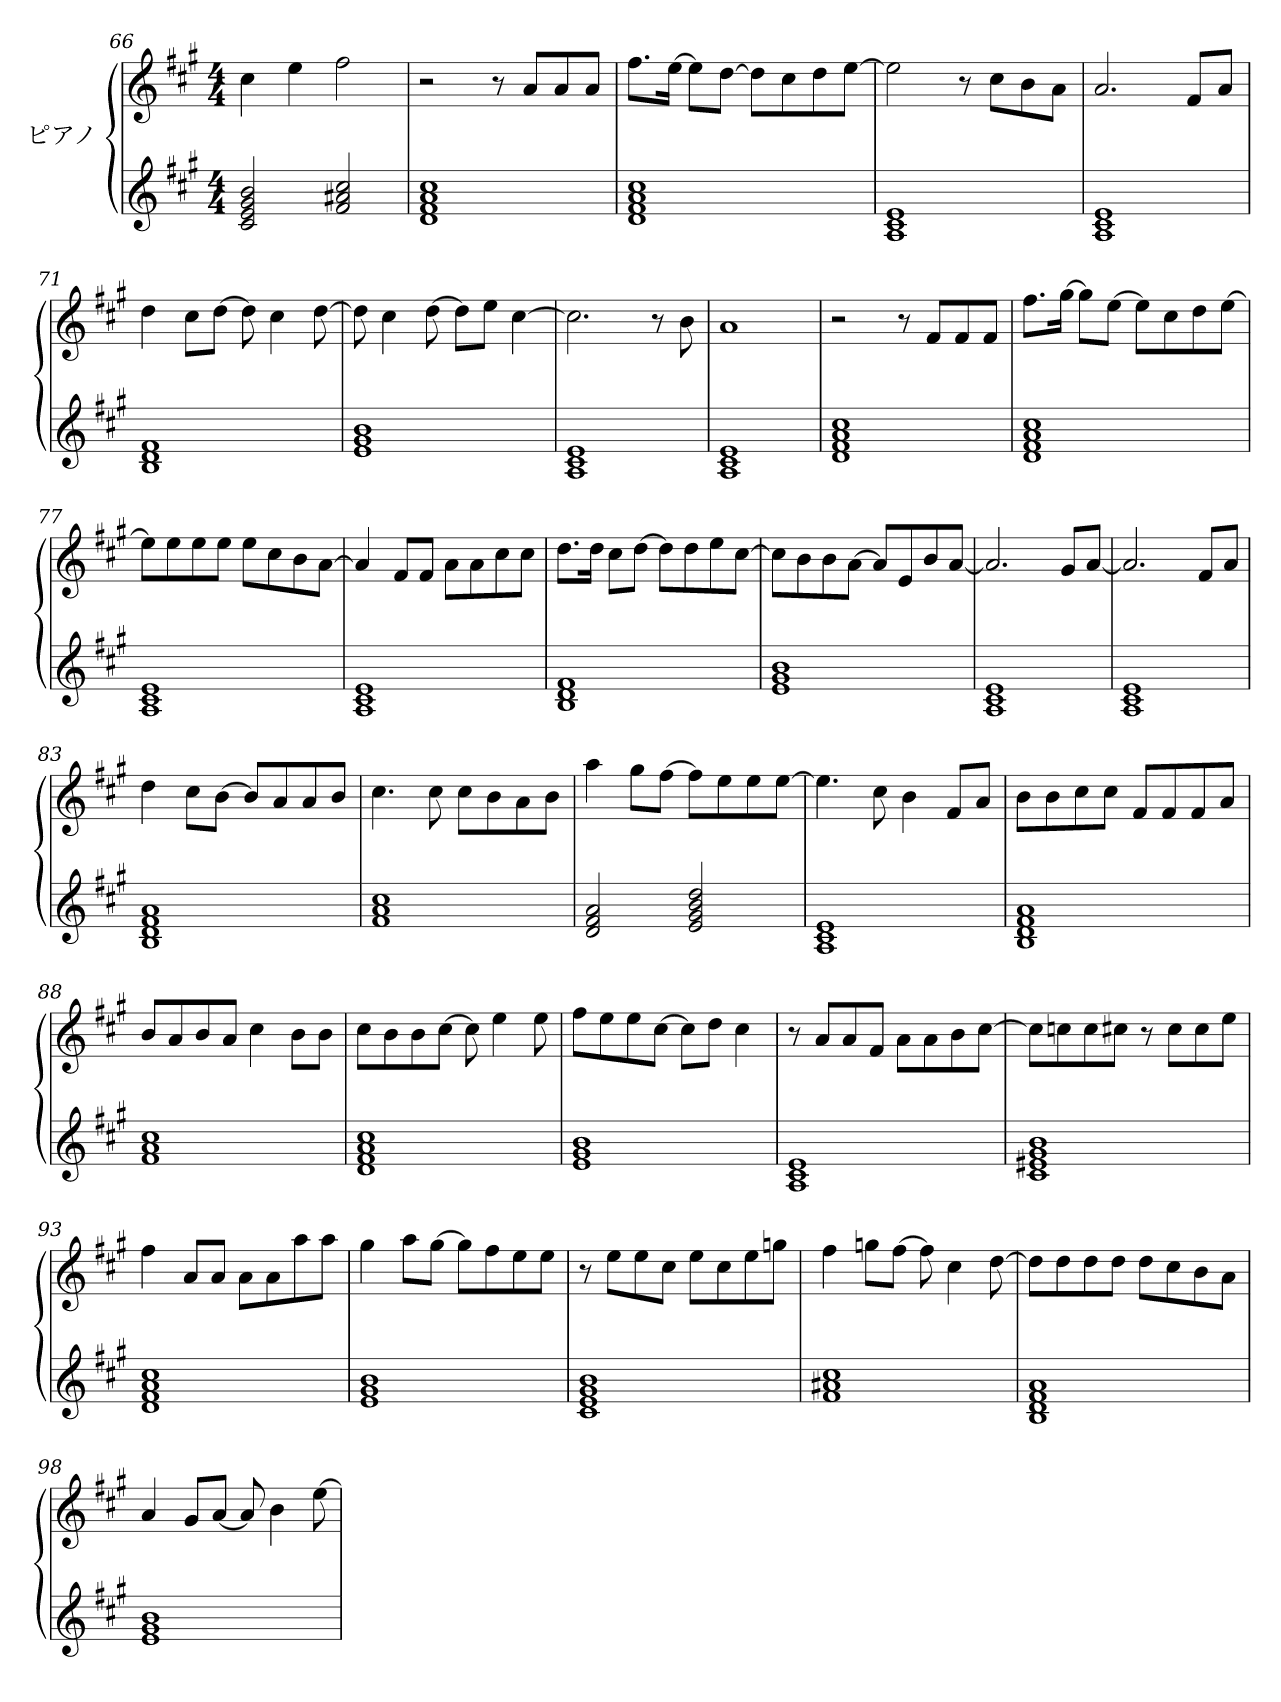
**kern	**kern
*part2	*part1
*staff2	*staff1
*I"ピアノ	*I"ピアノ
*clefG2	*clefG2
*k[f#c#g#]	*k[f#c#g#]
*M4/4	*M4/4
=66	=66
2c#/ 2e/ 2g#/ 2b/	4cc#\
.	4ee\
2f#/ 2a#X/ 2cc#/	2ff#\
=67	=67
1d 1f# 1a 1cc#	2r
.	8r
.	8a/L
.	8a/
.	8a/J
=68	=68
1d 1f# 1a 1cc#	8.ff#\L
.	[16ee\Jk
.	8ee\L]
.	[8dd\J
.	8dd\L]
.	8cc#\
.	8dd\
.	[8ee\J
!!LO:PB:g=z
=69	=69
1A 1c# 1e	2ee\]
.	8r
.	8cc#\L
.	8b\
.	8a\J
=70	=70
1A 1c# 1e	2.a/
.	8f#/L
.	8a/J
=71	=71
1B 1d 1f#	4dd\
.	8cc#\L
.	[8dd\J
.	8dd\]
.	4cc#\
.	[8dd\
=72	=72
1e 1g# 1b	8dd\]
.	4cc#\
.	[8dd\
.	8dd\L]
.	8ee\J
.	[4cc#\
=73	=73
1A 1c# 1e	2.cc#\]
.	8r
.	8b\
=74	=74
1A 1c# 1e	1a
!!LO:LB:g=z
=75	=75
1d 1f# 1a 1cc#	2r
.	8r
.	8f#/L
.	8f#/
.	8f#/J
=76	=76
1d 1f# 1a 1cc#	8.ff#\L
.	[16gg#\Jk
.	8gg#\L]
.	[8ee\J
.	8ee\L]
.	8cc#\
.	8dd\
.	[8ee\J
=77	=77
1A 1c# 1e	8ee\L]
.	8ee\
.	8ee\
.	8ee\J
.	8ee\L
.	8cc#\
.	8b\
.	[8a\J
=78	=78
1A 1c# 1e	4a/]
.	8f#/L
.	8f#/J
.	8a\L
.	8a\
.	8cc#\
.	8cc#\J
!!LO:LB:g=z
=79	=79
1B 1d 1f#	8.dd\L
.	16dd\Jk
.	8cc#\L
.	[8dd\J
.	8dd\L]
.	8dd\
.	8ee\
.	[8cc#\J
=80	=80
1e 1g# 1b	8cc#\L]
.	8b\
.	8b\
.	[8a\J
.	8a/L]
.	8e/
.	8b/
.	[8a/J
=81	=81
1A 1c# 1e	2.a/]
.	8g#/L
.	[8a/J
=82	=82
1A 1c# 1e	2.a/]
.	8f#/L
.	8a/J
!!LO:LB:g=z
=83	=83
1B 1d 1f# 1a	4dd\
.	8cc#\L
.	[8b\J
.	8b/L]
.	8a/
.	8a/
.	8b/J
=84	=84
1f# 1a 1cc#	4.cc#\
.	8cc#\
.	8cc#\L
.	8b\
.	8a\
.	8b\J
=85	=85
2d/ 2f#/ 2a/	4aa\
.	8gg#\L
.	[8ff#\J
2e/ 2g#/ 2b/ 2dd/	8ff#\L]
.	8ee\
.	8ee\
.	[8ee\J
=86	=86
1A 1c# 1e	4.ee\]
.	8cc#\
.	4b\
.	8f#/L
.	8a/J
!!LO:LB:g=z
=87	=87
1B 1d 1f# 1a	8b\L
.	8b\
.	8cc#\
.	8cc#\J
.	8f#/L
.	8f#/
.	8f#/
.	8a/J
=88	=88
1f# 1a 1cc#	8b/L
.	8a/
.	8b/
.	8a/J
.	4cc#\
.	8b\L
.	8b\J
=89	=89
1d 1f# 1a 1cc#	8cc#\L
.	8b\
.	8b\
.	[8cc#\J
.	8cc#\]
.	4ee\
.	8ee\
=90	=90
1e 1g# 1b	8ff#\L
.	8ee\
.	8ee\
.	[8cc#\J
.	8cc#\L]
.	8dd\J
.	4cc#\
!!LO:PB:g=z
=91	=91
1A 1c# 1e	8r
.	8a/L
.	8a/
.	8f#/J
.	8a\L
.	8a\
.	8b\
.	[8cc#\J
=92	=92
1c# 1e#X 1g# 1b	8cc#\L]
.	8ccn\
.	8cc\
.	8cc#X\J
.	8r
.	8cc#\L
.	8cc#\
.	8ee\J
=93	=93
1d 1f# 1a 1cc#	4ff#\
.	8a/L
.	8a/J
.	8a\L
.	8a\
.	8aa\
.	8aa\J
=94	=94
1e 1g# 1b	4gg#\
.	8aa\L
.	[8gg#\J
.	8gg#\L]
.	8ff#\
.	8ee\
.	8ee\J
!!LO:LB:g=z
=95	=95
1c# 1e 1g# 1b	8r
.	8ee\L
.	8ee\
.	8cc#\J
.	8ee\L
.	8cc#\
.	8ee\
.	8ggn\J
=96	=96
1f# 1a#X 1cc#	4ff#\
.	8ggn\L
.	[8ff#\J
.	8ff#\]
.	4cc#\
.	[8dd\
=97	=97
1B 1d 1f# 1a	8dd\L]
.	8dd\
.	8dd\
.	8dd\J
.	8dd\L
.	8cc#\
.	8b\
.	8a\J
=98	=98
1e 1g# 1b	4a/
.	8g#/L
.	[8a/J
.	8a/]
.	4b\
.	[8ee\
=	=
*-	*-
